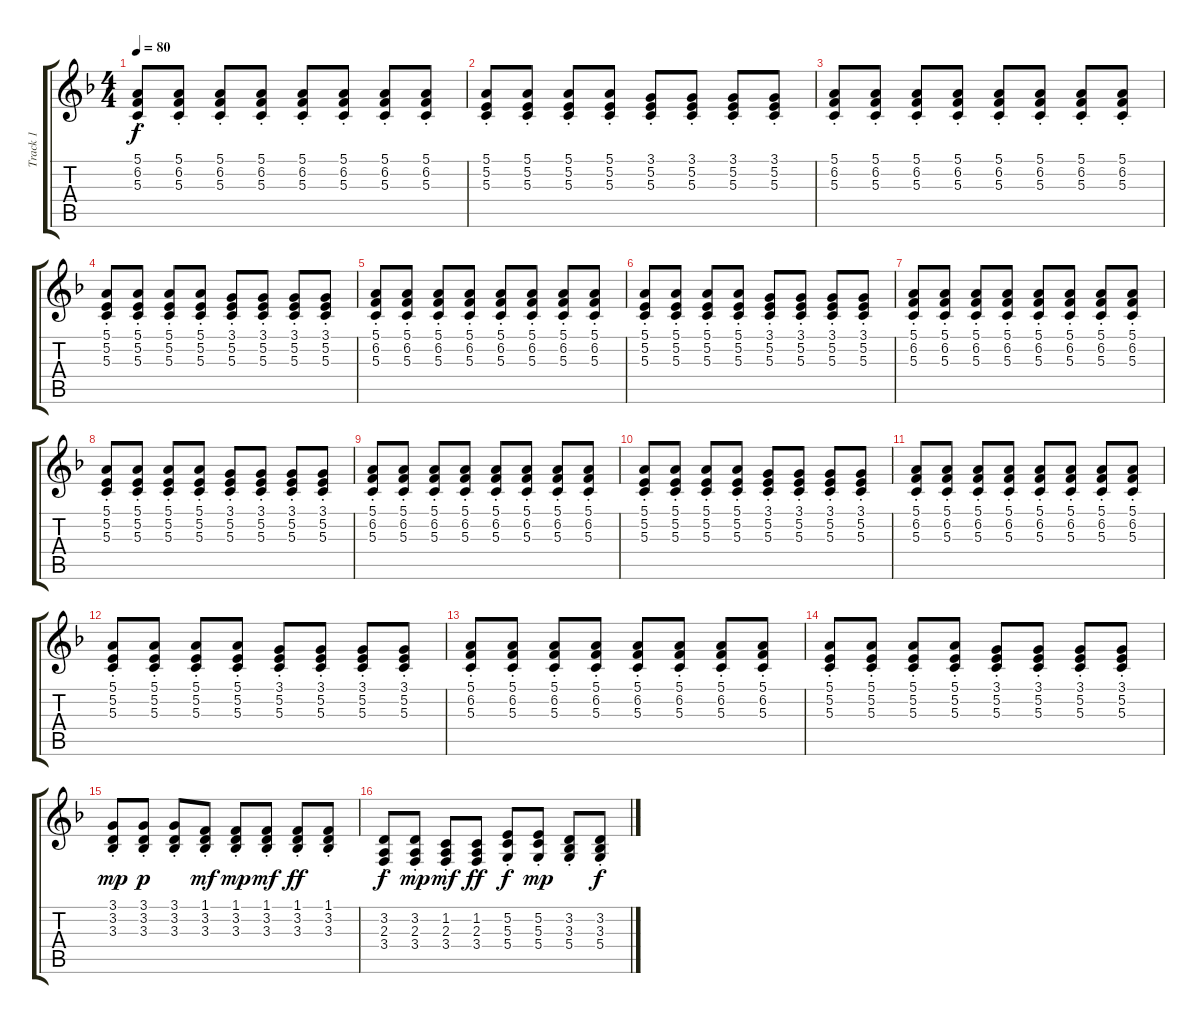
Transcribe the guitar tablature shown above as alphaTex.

\track ("Track 1" "Track 1") {instrument brightacousticpiano}
\staff {score tabs}
\tuning (E4 B3 G3 D3 A2 E2) {hide}
\ts (4 4)
\tempo 80
\clef g2
\ks f
(5.1{st} 6.2{st} 5.3{st}).8{dy f} (5.1{st} 6.2{st} 5.3{st}).8 (5.1{st} 6.2{st} 5.3{st}).8 (5.1{st} 6.2{st} 5.3{st}).8 (5.1{st} 6.2{st} 5.3{st}).8 (5.1{st} 6.2{st} 5.3{st}).8 (5.1{st} 6.2{st} 5.3{st}).8 (5.1{st} 6.2{st} 5.3{st}).8 |
(5.1{st} 5.2{st} 5.3{st}).8 (5.1{st} 5.2{st} 5.3{st}).8 (5.1{st} 5.2{st} 5.3{st}).8 (5.1{st} 5.2{st} 5.3{st}).8 (3.1{st} 5.2{st} 5.3{st}).8 (3.1{st} 5.2{st} 5.3{st}).8 (3.1{st} 5.2{st} 5.3{st}).8 (3.1{st} 5.2{st} 5.3{st}).8 |
(5.1{st} 6.2{st} 5.3{st}).8 (5.1{st} 6.2{st} 5.3{st}).8 (5.1{st} 6.2{st} 5.3{st}).8 (5.1{st} 6.2{st} 5.3{st}).8 (5.1{st} 6.2{st} 5.3{st}).8 (5.1{st} 6.2{st} 5.3{st}).8 (5.1{st} 6.2{st} 5.3{st}).8 (5.1{st} 6.2{st} 5.3{st}).8 |
(5.1{st} 5.2{st} 5.3{st}).8 (5.1{st} 5.2{st} 5.3{st}).8 (5.1{st} 5.2{st} 5.3{st}).8 (5.1{st} 5.2{st} 5.3{st}).8 (3.1{st} 5.2{st} 5.3{st}).8 (3.1{st} 5.2{st} 5.3{st}).8 (3.1{st} 5.2{st} 5.3{st}).8 (3.1{st} 5.2{st} 5.3{st}).8 |
(5.1{st} 6.2{st} 5.3{st}).8 (5.1{st} 6.2{st} 5.3{st}).8 (5.1{st} 6.2{st} 5.3{st}).8 (5.1{st} 6.2{st} 5.3{st}).8 (5.1{st} 6.2{st} 5.3{st}).8 (5.1{st} 6.2{st} 5.3{st}).8 (5.1{st} 6.2{st} 5.3{st}).8 (5.1{st} 6.2{st} 5.3{st}).8 |
(5.1{st} 5.2{st} 5.3{st}).8 (5.1{st} 5.2{st} 5.3{st}).8 (5.1{st} 5.2{st} 5.3{st}).8 (5.1{st} 5.2{st} 5.3{st}).8 (3.1{st} 5.2{st} 5.3{st}).8 (3.1{st} 5.2{st} 5.3{st}).8 (3.1{st} 5.2{st} 5.3{st}).8 (3.1{st} 5.2{st} 5.3{st}).8 |
(5.1{st} 6.2{st} 5.3{st}).8 (5.1{st} 6.2{st} 5.3{st}).8 (5.1{st} 6.2{st} 5.3{st}).8 (5.1{st} 6.2{st} 5.3{st}).8 (5.1{st} 6.2{st} 5.3{st}).8 (5.1{st} 6.2{st} 5.3{st}).8 (5.1{st} 6.2{st} 5.3{st}).8 (5.1{st} 6.2{st} 5.3{st}).8 |
(5.1{st} 5.2{st} 5.3{st}).8 (5.1{st} 5.2{st} 5.3{st}).8 (5.1{st} 5.2{st} 5.3{st}).8 (5.1{st} 5.2{st} 5.3{st}).8 (3.1{st} 5.2{st} 5.3{st}).8 (3.1{st} 5.2{st} 5.3{st}).8 (3.1{st} 5.2{st} 5.3{st}).8 (3.1{st} 5.2{st} 5.3{st}).8 |
(5.1{st} 6.2{st} 5.3{st}).8 (5.1{st} 6.2{st} 5.3{st}).8 (5.1{st} 6.2{st} 5.3{st}).8 (5.1{st} 6.2{st} 5.3{st}).8 (5.1{st} 6.2{st} 5.3{st}).8 (5.1{st} 6.2{st} 5.3{st}).8 (5.1{st} 6.2{st} 5.3{st}).8 (5.1{st} 6.2{st} 5.3{st}).8 |
(5.1{st} 5.2{st} 5.3{st}).8 (5.1{st} 5.2{st} 5.3{st}).8 (5.1{st} 5.2{st} 5.3{st}).8 (5.1{st} 5.2{st} 5.3{st}).8 (3.1{st} 5.2{st} 5.3{st}).8 (3.1{st} 5.2{st} 5.3{st}).8 (3.1{st} 5.2{st} 5.3{st}).8 (3.1{st} 5.2{st} 5.3{st}).8 |
(5.1{st} 6.2{st} 5.3{st}).8 (5.1{st} 6.2{st} 5.3{st}).8 (5.1{st} 6.2{st} 5.3{st}).8 (5.1{st} 6.2{st} 5.3{st}).8 (5.1{st} 6.2{st} 5.3{st}).8 (5.1{st} 6.2{st} 5.3{st}).8 (5.1{st} 6.2{st} 5.3{st}).8 (5.1{st} 6.2{st} 5.3{st}).8 |
(5.1{st} 5.2{st} 5.3{st}).8 (5.1{st} 5.2{st} 5.3{st}).8 (5.1{st} 5.2{st} 5.3{st}).8 (5.1{st} 5.2{st} 5.3{st}).8 (3.1{st} 5.2{st} 5.3{st}).8 (3.1{st} 5.2{st} 5.3{st}).8 (3.1{st} 5.2{st} 5.3{st}).8 (3.1{st} 5.2{st} 5.3{st}).8 |
(5.1{st} 6.2{st} 5.3{st}).8 (5.1{st} 6.2{st} 5.3{st}).8 (5.1{st} 6.2{st} 5.3{st}).8 (5.1{st} 6.2{st} 5.3{st}).8 (5.1{st} 6.2{st} 5.3{st}).8 (5.1{st} 6.2{st} 5.3{st}).8 (5.1{st} 6.2{st} 5.3{st}).8 (5.1{st} 6.2{st} 5.3{st}).8 |
(5.1{st} 5.2{st} 5.3{st}).8 (5.1{st} 5.2{st} 5.3{st}).8 (5.1{st} 5.2{st} 5.3{st}).8 (5.1{st} 5.2{st} 5.3{st}).8 (3.1{st} 5.2{st} 5.3{st}).8 (3.1{st} 5.2{st} 5.3{st}).8 (3.1{st} 5.2{st} 5.3{st}).8 (3.1{st} 5.2{st} 5.3{st}).8 |
(3.1{st} 3.2{st} 3.3{st}).8{dy mp} (3.1{st} 3.2{st} 3.3{st}).8{dy p} (3.1{st} 3.2{st} 3.3{st}).8 (1.1{st} 3.2{st} 3.3{st}).8{dy mf} (1.1{st} 3.2{st} 3.3{st}).8{dy mp} (1.1{st} 3.2{st} 3.3{st}).8{dy mf} (1.1{st} 3.2{st} 3.3{st}).8{dy ff} (1.1{st} 3.2{st} 3.3{st}).8 |
(3.2{st} 2.3{st} 3.4{st}).8{dy f} (3.2{st} 2.3{st} 3.4{st}).8{dy mp} (1.2{st} 2.3{st} 3.4{st}).8{dy mf} (1.2{st} 2.3{st} 3.4{st}).8{dy ff} (5.2{st} 5.3{st} 5.4{st}).8{dy f} (5.2{st} 5.3{st} 5.4{st}).8{dy mp} (3.2{st} 3.3{st} 5.4{st}).8 (3.2{st} 3.3{st} 5.4{st}).8{dy f}
